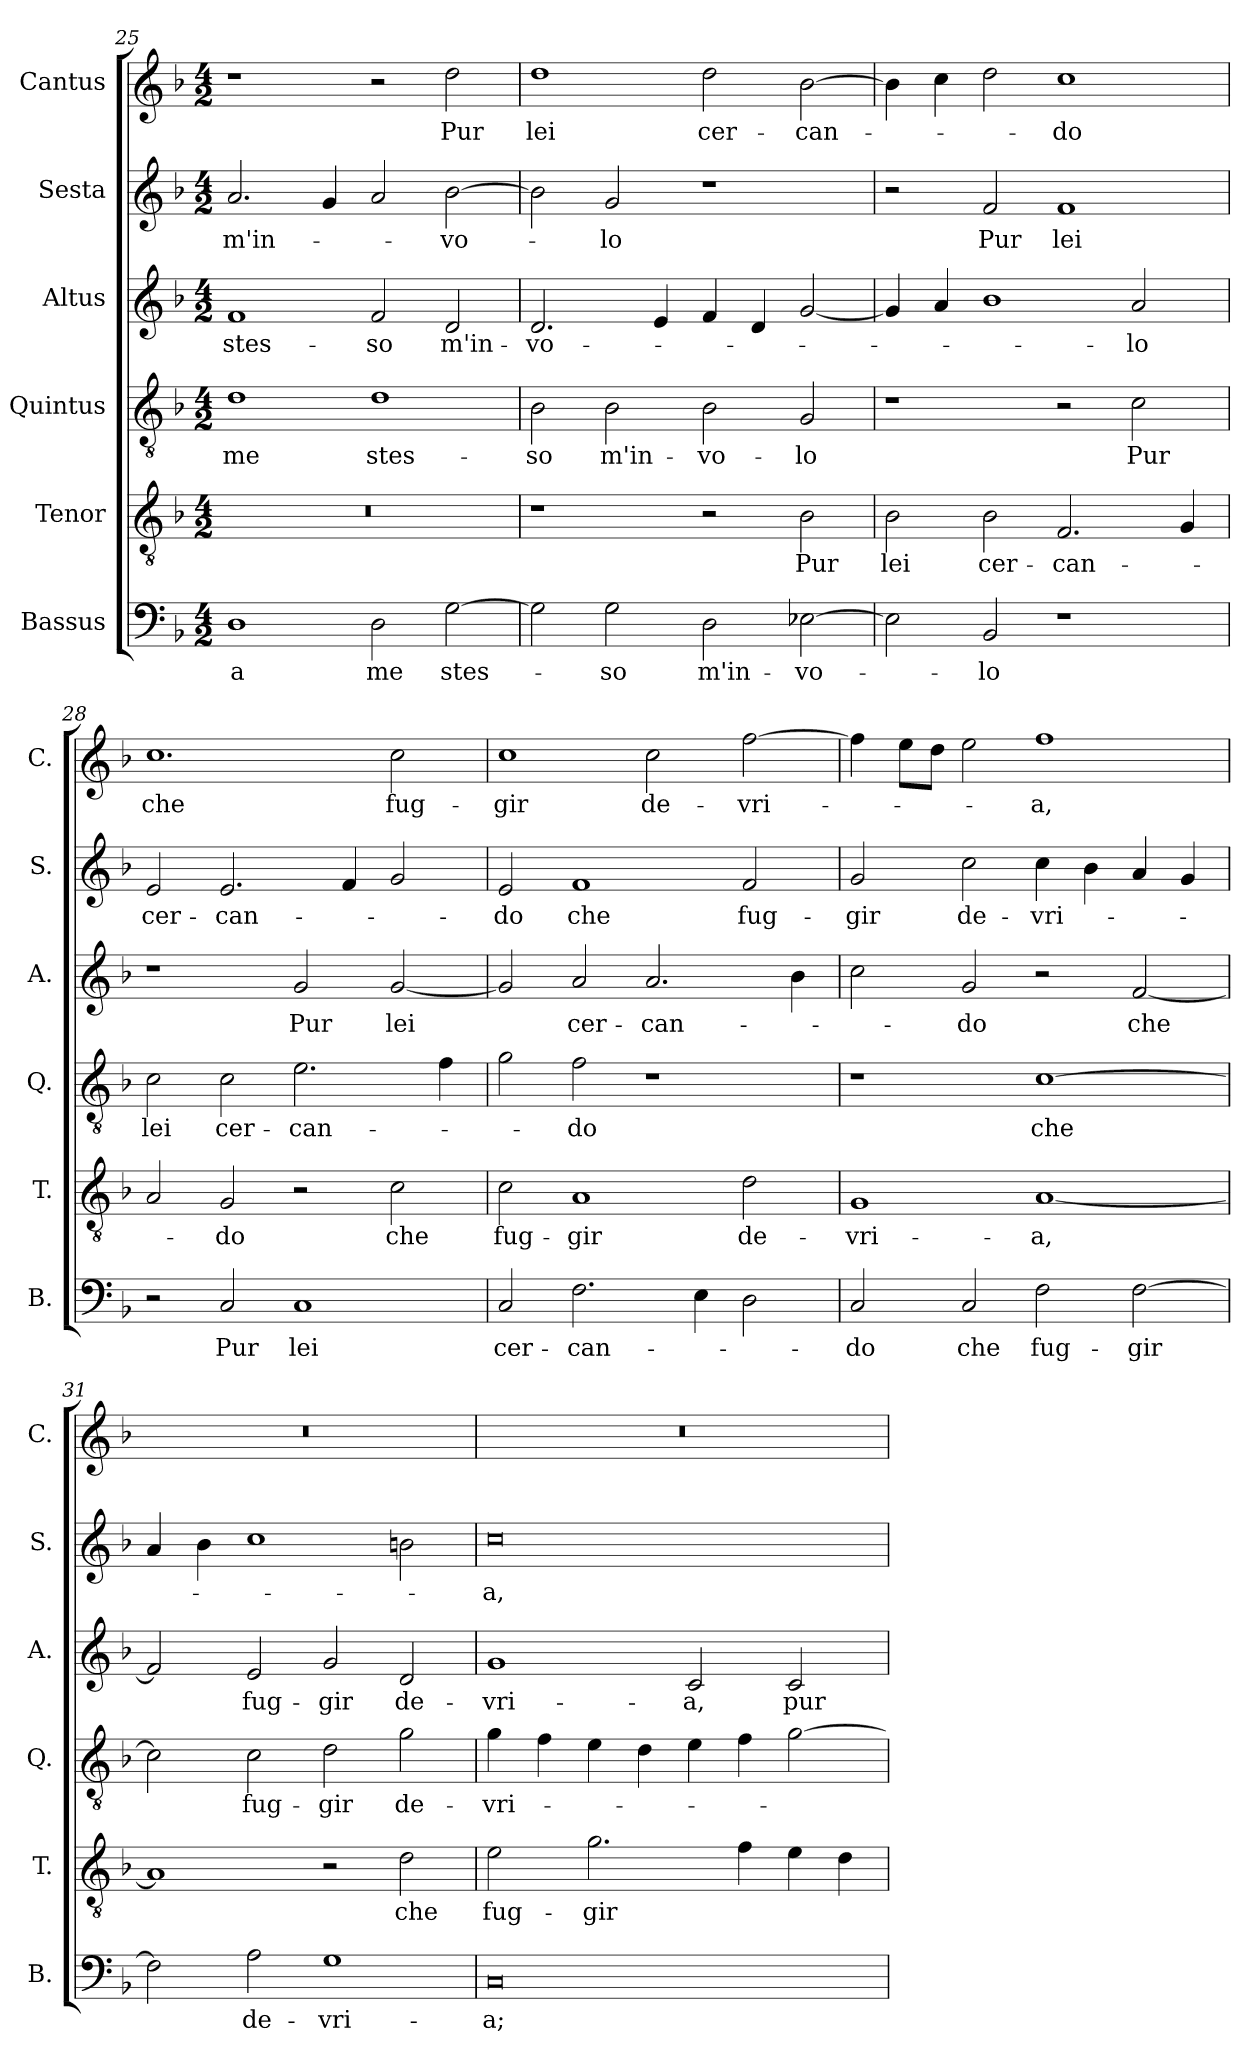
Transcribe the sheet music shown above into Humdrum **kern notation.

**kern	**text	**kern	**text	**kern	**text	**kern	**text	**kern	**text	**kern	**text
*part6	*part6	*part5	*part5	*part4	*part4	*part3	*part3	*part2	*part2	*part1	*part1
*staff6	*staff6	*staff5	*staff5	*staff4	*staff4	*staff3	*staff3	*staff2	*staff2	*staff1	*staff1
*I"Bassus	*	*I"Tenor	*	*I"Quintus	*	*I"Altus	*	*I"Sesta	*	*I"Cantus	*
*I'B.	*	*I'T.	*	*I'Q.	*	*I'A.	*	*I'S.	*	*I'C.	*
!!LO:LB:g=z
*clefF4	*	*clefGv2	*	*clefGv2	*	*clefG2	*	*clefG2	*	*clefG2	*
*k[b-]	*	*k[b-]	*	*k[b-]	*	*k[b-]	*	*k[b-]	*	*k[b-]	*
*M4/2	*	*M4/2	*	*M4/2	*	*M4/2	*	*M4/2	*	*M4/2	*
=25	=25	=25	=25	=25	=25	=25	=25	=25	=25	=25	=25
!	!LO:LY:b	!	!	!	!LO:LY:b	!	!LO:LY:b	!	!LO:LY:b	!	!
1D	a	0r	.	1d	me	1f	stes-	2.a/	m'in-	1r	.
.	.	.	.	.	.	.	.	4g/	.	.	.
!	!LO:LY:b	!	!	!	!LO:LY:b	!	!LO:LY:b	!	!	!	!
2D\	me	.	.	1d	stes-	2f/	-so	2a/	.	2r	.
!	!LO:LY:b	!	!	!	!	!	!LO:LY:b	!	!LO:LY:b	!	!LO:LY:b
[2G\	stes-	.	.	.	.	2d/	m'in-	[2b-\	-vo-	2dd\	Pur
=26	=26	=26	=26	=26	=26	=26	=26	=26	=26	=26	=26
!	!	!	!	!	!LO:LY:b	!	!LO:LY:b	!	!	!	!LO:LY:b
2G\]	.	1r	.	2B-\	-so	2.d/	-vo-	2b-\]	.	1dd	lei
!	!LO:LY:b	!	!	!	!LO:LY:b	!	!	!	!LO:LY:b	!	!
2G\	-so	.	.	2B-\	m'in-	.	.	2g/	-lo	.	.
.	.	.	.	.	.	4e/	.	.	.	.	.
!	!LO:LY:b	!	!	!	!LO:LY:b	!	!	!	!	!	!LO:LY:b
2D\	m'in-	2r	.	2B-\	-vo-	4f/	.	1r	.	2dd\	cer-
.	.	.	.	.	.	4d/	.	.	.	.	.
!	!LO:LY:b	!	!LO:LY:b	!	!LO:LY:b	!	!	!	!	!	!LO:LY:b
[2E-X\	-vo-	2B-\	Pur	2G/	-lo	[2g/	.	.	.	[2b-\	-can-
=27	=27	=27	=27	=27	=27	=27	=27	=27	=27	=27	=27
!	!	!	!LO:LY:b	!	!	!	!	!	!	!	!
2E-\]	.	2B-\	lei	1r	.	4g/]	.	2r	.	4b-\]	.
.	.	.	.	.	.	4a/	.	.	.	4cc\	.
!	!LO:LY:b	!	!LO:LY:b	!	!	!	!	!	!LO:LY:b	!	!
2BB-/	-lo	2B-\	cer-	.	.	1b-	.	2f/	Pur	2dd\	.
!	!	!	!LO:LY:b	!	!	!	!	!	!LO:LY:b	!	!LO:LY:b
1r	.	2.F/	-can-	2r	.	.	.	1f	lei	1cc	-do
!	!	!	!	!	!LO:LY:b	!	!LO:LY:b	!	!	!	!
.	.	.	.	2c\	Pur	2a/	-lo	.	.	.	.
.	.	4G/	.	.	.	.	.	.	.	.	.
=28	=28	=28	=28	=28	=28	=28	=28	=28	=28	=28	=28
!	!	!	!	!	!LO:LY:b	!	!	!	!LO:LY:b	!	!LO:LY:b
2r	.	2A/	.	2c\	lei	1r	.	2e/	cer-	1.cc	che
!	!LO:LY:b	!	!LO:LY:b	!	!LO:LY:b	!	!	!	!LO:LY:b	!	!
2C/	Pur	2G/	-do	2c\	cer-	.	.	2.e/	-can-	.	.
!	!LO:LY:b	!	!	!	!LO:LY:b	!	!LO:LY:b	!	!	!	!
1C	lei	2r	.	2.e\	-can-	2g/	Pur	.	.	.	.
.	.	.	.	.	.	.	.	4f/	.	.	.
!	!	!	!LO:LY:b	!	!	!	!LO:LY:b	!	!	!	!LO:LY:b
.	.	2c\	che	.	.	[2g/	lei	2g/	.	2cc\	fug-
.	.	.	.	4f\	.	.	.	.	.	.	.
=29	=29	=29	=29	=29	=29	=29	=29	=29	=29	=29	=29
!	!LO:LY:b	!	!LO:LY:b	!	!	!	!	!	!LO:LY:b	!	!LO:LY:b
2C/	cer-	2c\	fug-	2g\	.	2g/]	.	2e/	-do	1cc	-gir
!	!LO:LY:b	!	!LO:LY:b	!	!LO:LY:b	!	!LO:LY:b	!	!LO:LY:b	!	!
2.F\	-can-	1A	-gir	2f\	-do	2a/	cer-	1f	che	.	.
!	!	!	!	!	!	!	!LO:LY:b	!	!	!	!LO:LY:b
.	.	.	.	1r	.	2.a/	-can-	.	.	2cc\	de-
4E\	.	.	.	.	.	.	.	.	.	.	.
!	!	!	!LO:LY:b	!	!	!	!	!	!LO:LY:b	!	!LO:LY:b
2D\	.	2d\	de-	.	.	.	.	2f/	fug-	[2ff\	-vri-
.	.	.	.	.	.	4b-\	.	.	.	.	.
=30	=30	=30	=30	=30	=30	=30	=30	=30	=30	=30	=30
!	!LO:LY:b	!	!LO:LY:b	!	!	!	!	!	!LO:LY:b	!	!
2C/	-do	1G	-vri-	1r	.	2cc\	.	2g/	-gir	4ff\]	.
.	.	.	.	.	.	.	.	.	.	8ee\L	.
.	.	.	.	.	.	.	.	.	.	8dd\J	.
!	!LO:LY:b	!	!	!	!	!	!LO:LY:b	!	!LO:LY:b	!	!
2C/	che	.	.	.	.	2g/	-do	2cc\	de-	2ee\	.
!	!LO:LY:b	!	!LO:LY:b	!	!LO:LY:b	!	!	!	!LO:LY:b	!	!LO:LY:b
2F\	fug-	[1A	-a,	[1c	che	2r	.	4cc\	-vri-	1ff	-a,
.	.	.	.	.	.	.	.	4b-\	.	.	.
!	!LO:LY:b	!	!	!	!	!	!LO:LY:b	!	!	!	!
[2F\	-gir	.	.	.	.	[2f/	che	4a/	.	.	.
.	.	.	.	.	.	.	.	4g/	.	.	.
!!LO:LB:g=z
=31	=31	=31	=31	=31	=31	=31	=31	=31	=31	=31	=31
2F\]	.	1A]	.	2c\]	.	2f/]	.	4a/	.	0r	.
.	.	.	.	.	.	.	.	4b-\	.	.	.
!	!LO:LY:b	!	!	!	!LO:LY:b	!	!LO:LY:b	!	!	!	!
2A\	de-	.	.	2c\	fug-	2e/	fug-	1cc	.	.	.
!	!LO:LY:b	!	!	!	!LO:LY:b	!	!LO:LY:b	!	!	!	!
1G	-vri-	2r	.	2d\	-gir	2g/	-gir	.	.	.	.
!	!	!	!LO:LY:b	!	!LO:LY:b	!	!LO:LY:b	!	!	!	!
.	.	2d\	che	2g\	de-	2d/	de-	2bn\	.	.	.
=32	=32	=32	=32	=32	=32	=32	=32	=32	=32	=32	=32
!	!LO:LY:b	!	!LO:LY:b	!	!LO:LY:b	!	!LO:LY:b	!	!LO:LY:b	!	!
0C	-a;	2e\	fug-	4g\	-vri-	1g	-vri-	0cc	-a,	0r	.
.	.	.	.	4f\	.	.	.	.	.	.	.
!	!	!	!LO:LY:b	!	!	!	!	!	!	!	!
.	.	2.g\	-gir	4e\	.	.	.	.	.	.	.
.	.	.	.	4d\	.	.	.	.	.	.	.
!	!	!	!	!	!	!	!LO:LY:b	!	!	!	!
.	.	.	.	4e\	.	2c/	-a,	.	.	.	.
.	.	4f\	.	4f\	.	.	.	.	.	.	.
!	!	!	!	!	!	!	!LO:LY:b	!	!	!	!
.	.	4e\	.	[2g\	.	2c/	pur	.	.	.	.
.	.	4d\	.	.	.	.	.	.	.	.	.
=	=	=	=	=	=	=	=	=	=	=	=
*-	*-	*-	*-	*-	*-	*-	*-	*-	*-	*-	*-
